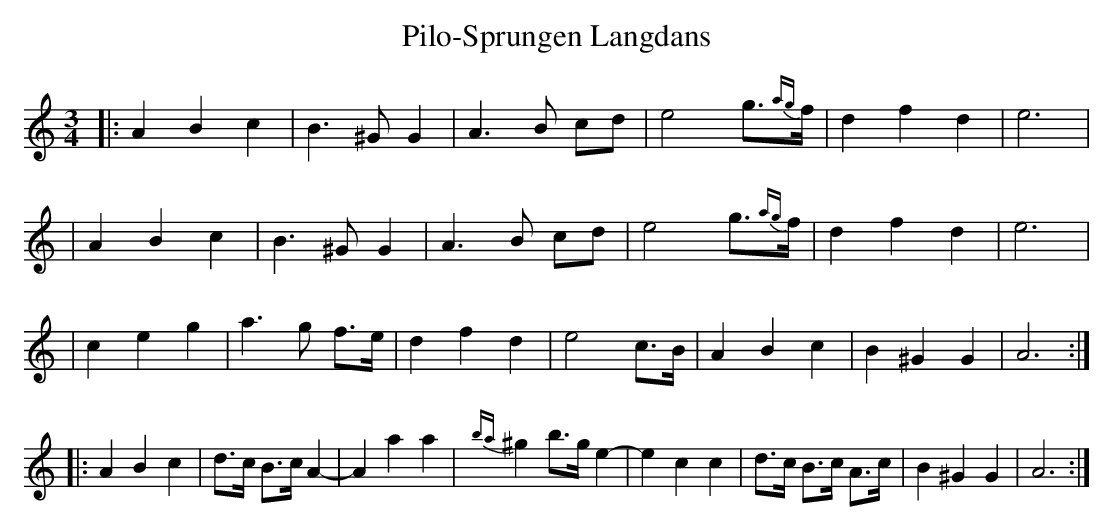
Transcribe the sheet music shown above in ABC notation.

X:1
T: Pilo-Sprungen Langdans
M: 3/4
L: 1/8
K: Am
|: A2 B2 c2 | B3 ^G G2 | A3 B cd | e4 g>{ag}f | d2 f2 d2 | e6 |
|  A2 B2 c2 | B3 ^G G2 | A3 B cd | e4 g>{ag}f | d2 f2 d2 | e6 |
|  c2 e2 g2 | a3 g f>e | d2 f2 d2 | e4 c>B | A2 B2 c2 | B2 ^G2 G2 | A6 :|
|: A2 B2 c2 | d>c B>c A2- | A2 a2 a2 | {ba}^g2 b>g e2- \
|  e2 c2 c2 | d>c B>c A>c | B2 ^G2 G2 | A6 :|
